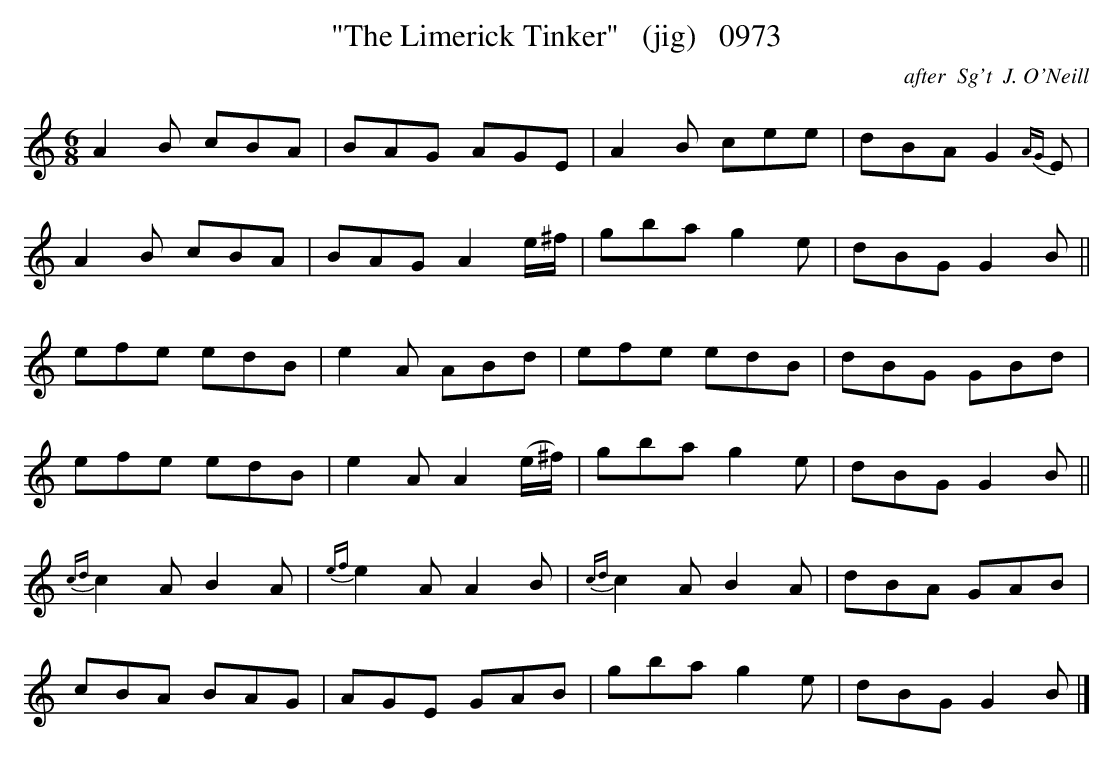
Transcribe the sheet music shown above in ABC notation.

X:1
T:"The Limerick Tinker"   (jig)   0973
C:after  Sg't  J. O'Neill
BRENNAN July 2003 (HTTP://WWW.SOSYOURMOM.COM)
M:6/8
L:1/8
K:C
A2B cBA|BAG AGE|A2B cee|dBA G2{AG}E|
A2B cBA|BAG A2e/2^f/2|gba g2e|dBG G2B||
efe edB|e2A ABd|efe edB|dBG GBd|
efe edB|e2A A2(e/2^f/2)|gba g2e|dBG G2B||
{cd}c2A B2A|{ef}e2A A2B|{cd}c2A B2A|dBA GAB|
cBA BAG|AGE GAB|gba g2e|dBG G2B |]
